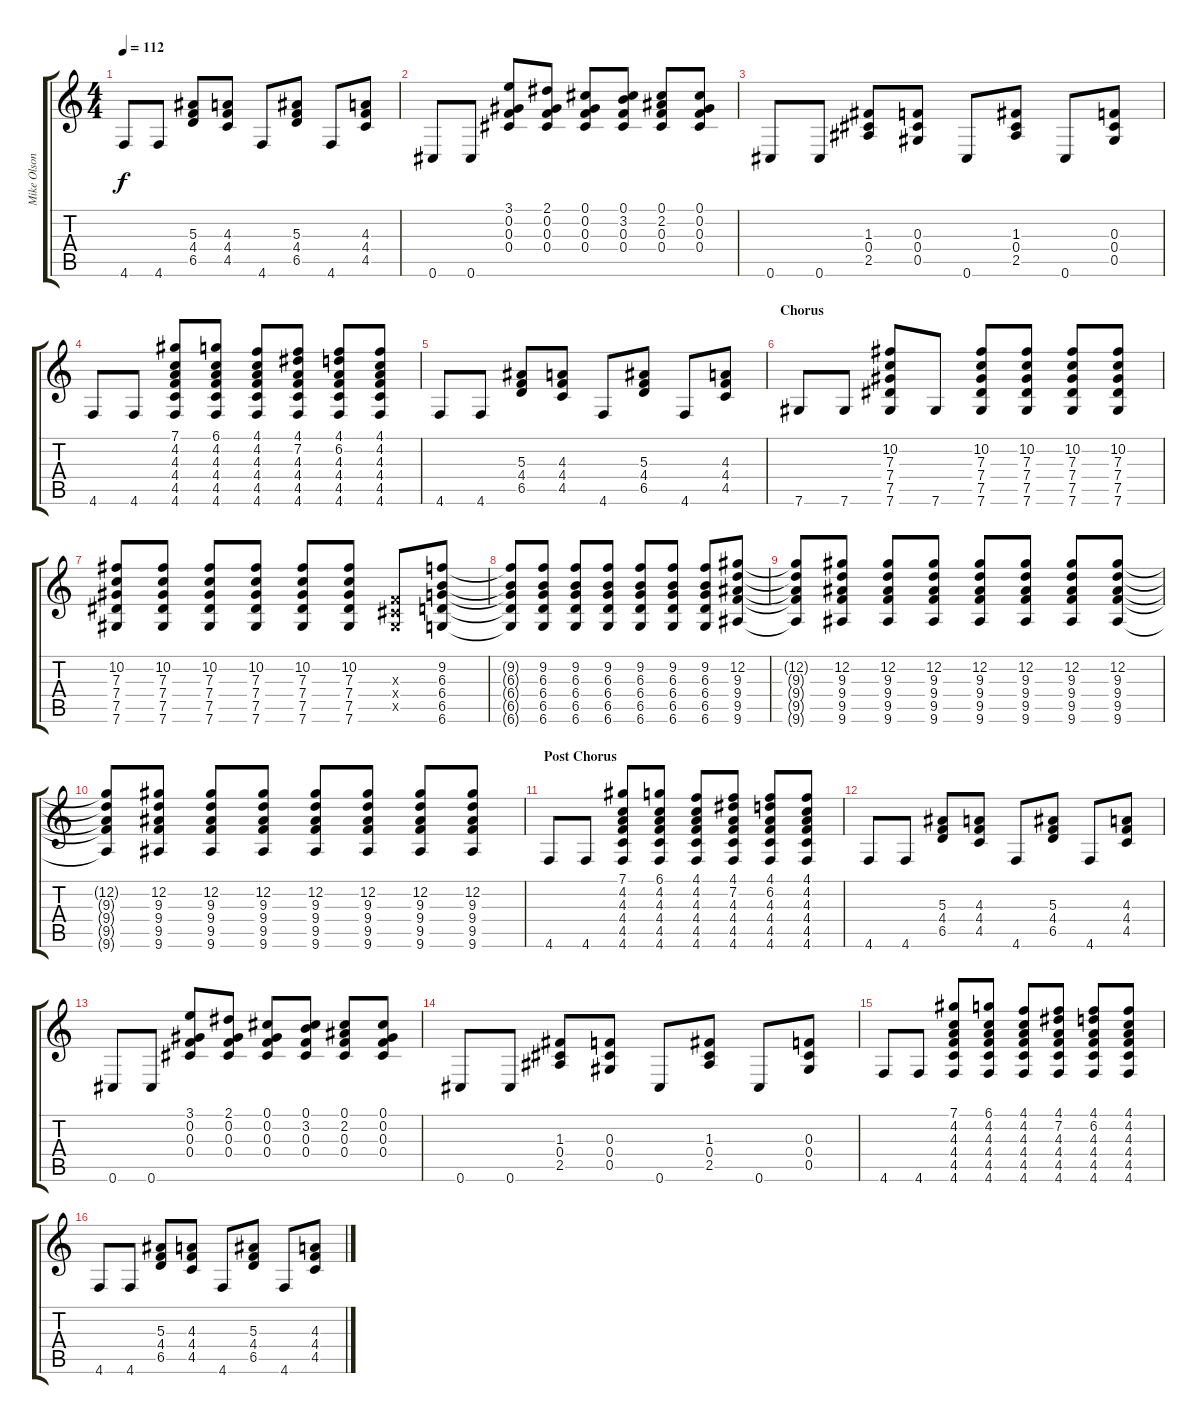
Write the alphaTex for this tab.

\track ("Mike Olson" "Mike Olson") {instrument acousticguitarsteel}
\staff {score tabs}
\tuning (Db4 Ab3 F3 Db3 Ab2 Db2) {hide}
\ts (4 4)
\tempo 112
\clef g2
\ks c
4.6.8{dy f} 4.6.8 (5.3 4.4 6.5).8 (4.3 4.4 4.5).8 4.6.8 (5.3 4.4 6.5).8 4.6.8 (4.3 4.4 4.5).8 |
0.6.8 0.6.8 (3.1 0.2 0.3 0.4).8 (2.1 0.2 0.3 0.4).8 (0.1 0.2 0.3 0.4).8 (0.1 3.2 0.3 0.4).8 (0.1 2.2 0.3 0.4).8 (0.1 0.2 0.3 0.4).8 |
0.6.8 0.6.8 (1.3 0.4 2.5).8 (0.3 0.4 0.5).8 0.6.8 (1.3 0.4 2.5).8 0.6.8 (0.3 0.4 0.5).8 |
4.6.8 4.6.8 (7.1 4.2 4.3 4.4 4.5 4.6).8 (6.1 4.2 4.3 4.4 4.5 4.6).8 (4.1 4.2 4.3 4.4 4.5 4.6).8 (4.1 7.2 4.3 4.4 4.5 4.6).8 (4.1 6.2 4.3 4.4 4.5 4.6).8 (4.1 4.2 4.3 4.4 4.5 4.6).8 |
4.6.8 4.6.8 (5.3 4.4 6.5).8 (4.3 4.4 4.5).8 4.6.8 (5.3 4.4 6.5).8 4.6.8 (4.3 4.4 4.5).8 |
\section ("" "Chorus")
7.6.8 7.6.8 (10.2 7.3 7.4 7.5 7.6).8 7.6.8 (10.2 7.3 7.4 7.5 7.6).8 (10.2 7.3 7.4 7.5 7.6).8 (10.2 7.3 7.4 7.5 7.6).8 (10.2 7.3 7.4 7.5 7.6).8 |
(10.2 7.3 7.4 7.5 7.6).8 (10.2 7.3 7.4 7.5 7.6).8 (10.2 7.3 7.4 7.5 7.6).8 (10.2 7.3 7.4 7.5 7.6).8 (10.2 7.3 7.4 7.5 7.6).8 (10.2 7.3 7.4 7.5 7.6).8 (0.3{x} 0.4{x} 0.5{x}).8 (9.2 6.3 6.4 6.5 6.6).8 |
(9.2{t} 6.3{t} 6.4{t} 6.5{t} 6.6{t}).8 (9.2 6.3 6.4 6.5 6.6).8 (9.2 6.3 6.4 6.5 6.6).8 (9.2 6.3 6.4 6.5 6.6).8 (9.2 6.3 6.4 6.5 6.6).8 (9.2 6.3 6.4 6.5 6.6).8 (9.2 6.3 6.4 6.5 6.6).8 (12.2 9.3 9.4 9.5 9.6).8 |
(12.2{t} 9.3{t} 9.4{t} 9.5{t} 9.6{t}).8 (12.2 9.3 9.4 9.5 9.6).8 (12.2 9.3 9.4 9.5 9.6).8 (12.2 9.3 9.4 9.5 9.6).8 (12.2 9.3 9.4 9.5 9.6).8 (12.2 9.3 9.4 9.5 9.6).8 (12.2 9.3 9.4 9.5 9.6).8 (12.2 9.3 9.4 9.5 9.6).8 |
(12.2{t} 9.3{t} 9.4{t} 9.5{t} 9.6{t}).8 (12.2 9.3 9.4 9.5 9.6).8 (12.2 9.3 9.4 9.5 9.6).8 (12.2 9.3 9.4 9.5 9.6).8 (12.2 9.3 9.4 9.5 9.6).8 (12.2 9.3 9.4 9.5 9.6).8 (12.2 9.3 9.4 9.5 9.6).8 (12.2 9.3 9.4 9.5 9.6).8 |
\section ("" "Post Chorus")
4.6.8 4.6.8 (7.1 4.2 4.3 4.4 4.5 4.6).8 (6.1 4.2 4.3 4.4 4.5 4.6).8 (4.1 4.2 4.3 4.4 4.5 4.6).8 (4.1 7.2 4.3 4.4 4.5 4.6).8 (4.1 6.2 4.3 4.4 4.5 4.6).8 (4.1 4.2 4.3 4.4 4.5 4.6).8 |
4.6.8 4.6.8 (5.3 4.4 6.5).8 (4.3 4.4 4.5).8 4.6.8 (5.3 4.4 6.5).8 4.6.8 (4.3 4.4 4.5).8 |
0.6.8 0.6.8 (3.1 0.2 0.3 0.4).8 (2.1 0.2 0.3 0.4).8 (0.1 0.2 0.3 0.4).8 (0.1 3.2 0.3 0.4).8 (0.1 2.2 0.3 0.4).8 (0.1 0.2 0.3 0.4).8 |
0.6.8 0.6.8 (1.3 0.4 2.5).8 (0.3 0.4 0.5).8 0.6.8 (1.3 0.4 2.5).8 0.6.8 (0.3 0.4 0.5).8 |
4.6.8 4.6.8 (7.1 4.2 4.3 4.4 4.5 4.6).8 (6.1 4.2 4.3 4.4 4.5 4.6).8 (4.1 4.2 4.3 4.4 4.5 4.6).8 (4.1 7.2 4.3 4.4 4.5 4.6).8 (4.1 6.2 4.3 4.4 4.5 4.6).8 (4.1 4.2 4.3 4.4 4.5 4.6).8 |
4.6.8 4.6.8 (5.3 4.4 6.5).8 (4.3 4.4 4.5).8 4.6.8 (5.3 4.4 6.5).8 4.6.8 (4.3 4.4 4.5).8
